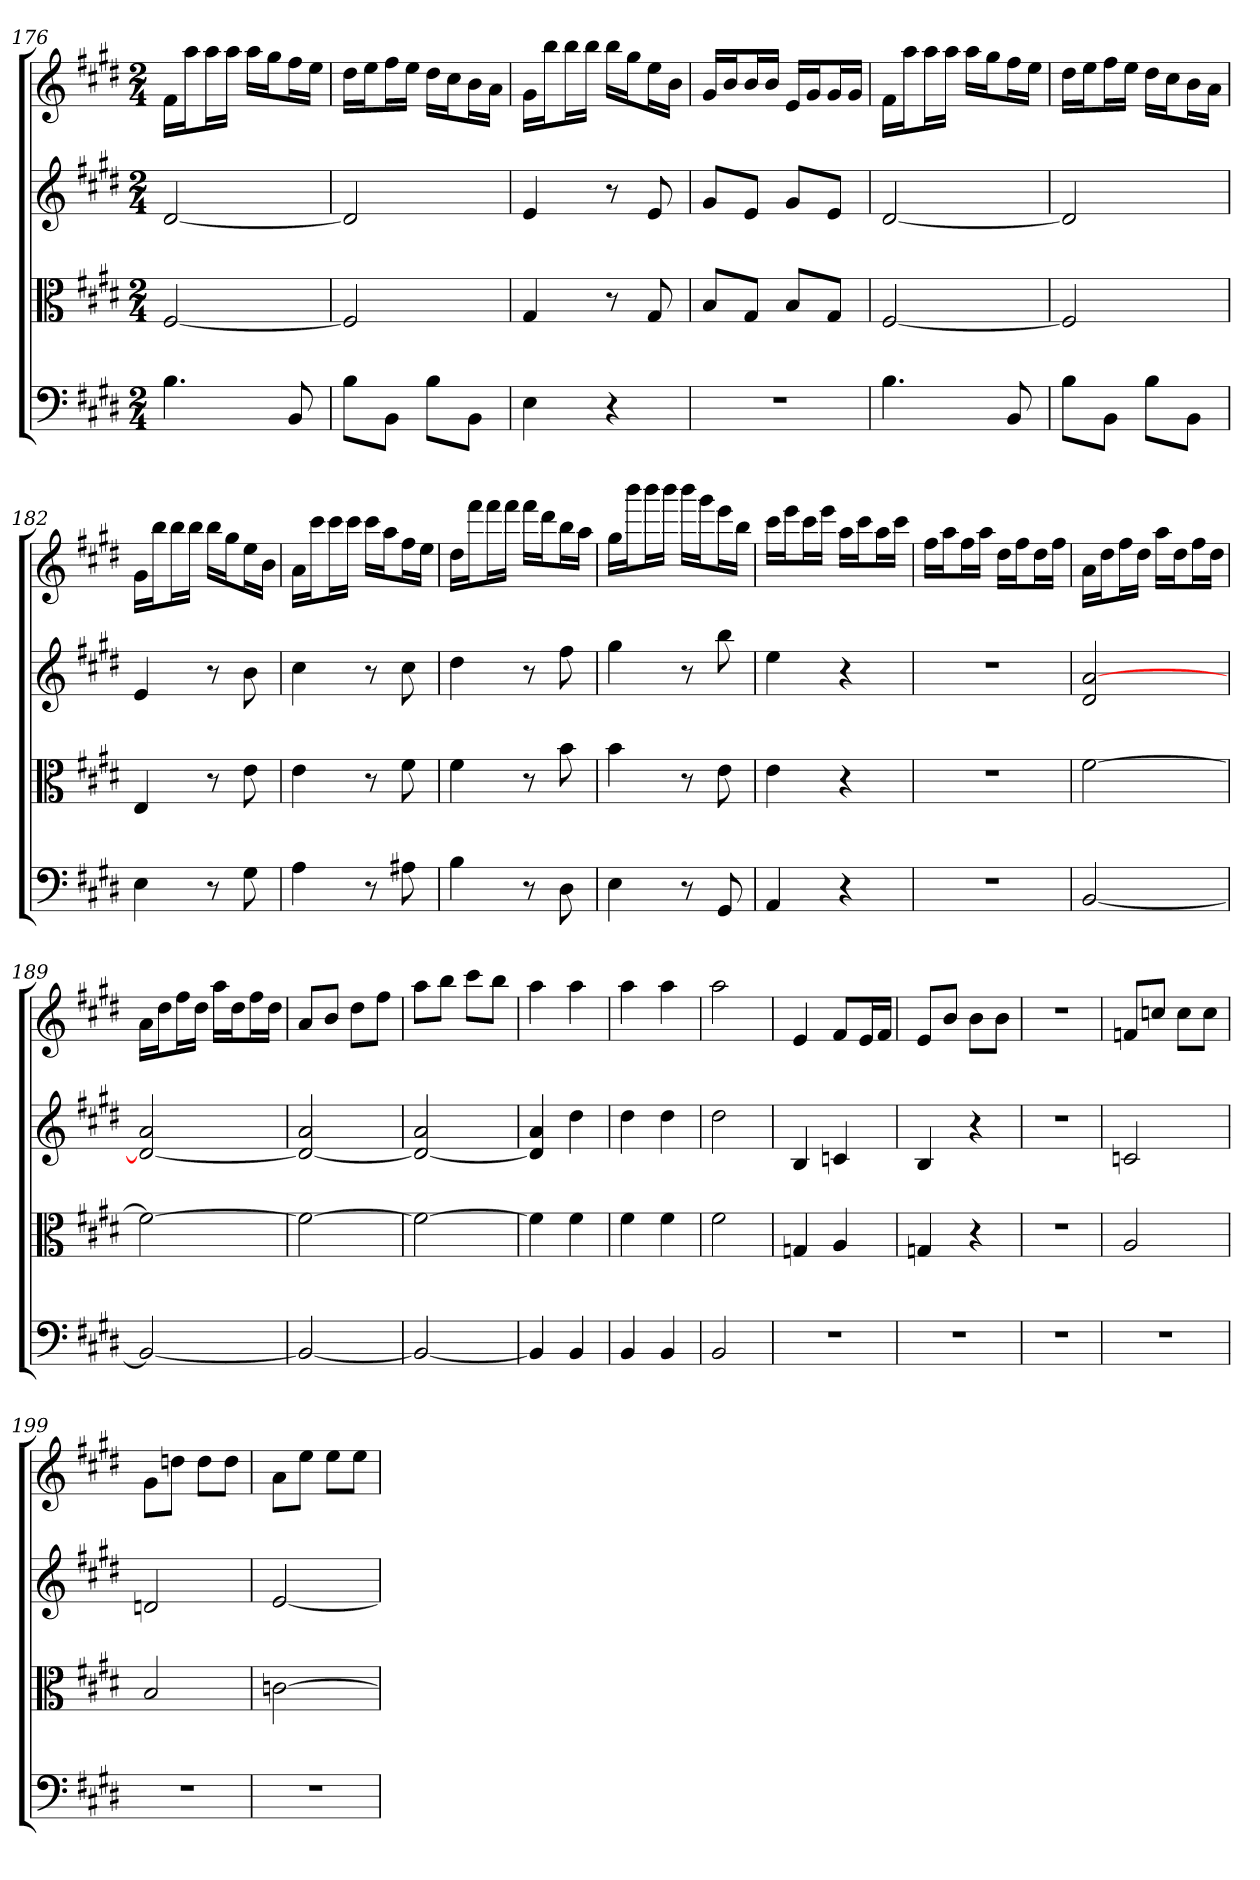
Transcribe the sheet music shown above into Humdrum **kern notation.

**kern	**kern	**kern	**kern
*part4	*part3	*part2	*part1
*staff4	*staff3	*staff2	*staff1
*clefF4	*clefC3	*	*
*k[f#c#g#d#]	*k[f#c#g#d#]	*k[f#c#g#d#]	*k[f#c#g#d#]
*E:	*E:	*E:	*E:
*M2/4	*M2/4	*M2/4	*M2/4
=176	=176	=176	=176
4.B	[2F#	[2d#	16f#LL
.	.	.	16aaJ
.	.	.	16aaL
.	.	.	16aaJJ
.	.	.	16aaLL
.	.	.	16gg#J
8BB	.	.	16ff#L
.	.	.	16eeJJ
=177	=177	=177	=177
8B\L	2F#]	2d#]	16dd#LL
.	.	.	16eeJ
8BB\J	.	.	16ff#L
.	.	.	16eeJJ
8B\L	.	.	16dd#LL
.	.	.	16cc#J
8BB\J	.	.	16bL
.	.	.	16aJJ
=178	=178	=178	=178
4E	4G#	4e	16g#LL
.	.	.	16bbJ
.	.	.	16bbL
.	.	.	16bbJJ
4r	8r	8r	16bbLL
.	.	.	16gg#J
.	8G#	8e	16eeL
.	.	.	16bJJ
=179	=179	=179	=179
2r	8B/L	8g#L	16g#LL
.	.	.	16bJ
.	8G#/J	8eJ	16bL
.	.	.	16bJJ
.	8B/L	8g#L	16eLL
.	.	.	16g#J
.	8G#/J	8eJ	16g#L
.	.	.	16g#JJ
=180	=180	=180	=180
4.B	[2F#	[2d#	16f#LL
.	.	.	16aaJ
.	.	.	16aaL
.	.	.	16aaJJ
.	.	.	16aaLL
.	.	.	16gg#J
8BB	.	.	16ff#L
.	.	.	16eeJJ
=181	=181	=181	=181
8B\L	2F#]	2d#]	16dd#LL
.	.	.	16eeJ
8BB\J	.	.	16ff#L
.	.	.	16eeJJ
8B\L	.	.	16dd#LL
.	.	.	16cc#J
8BB\J	.	.	16bL
.	.	.	16aJJ
=182	=182	=182	=182
4E	4E	4e	16g#LL
.	.	.	16bbJ
.	.	.	16bbL
.	.	.	16bbJJ
8r	8r	8r	16bbLL
.	.	.	16gg#J
8G#	8e	8b	16eeL
.	.	.	16bJJ
=183	=183	=183	=183
4A	4e	4cc#	16aLL
.	.	.	16ccc#J
.	.	.	16ccc#L
.	.	.	16ccc#JJ
8r	8r	8r	16ccc#LL
.	.	.	16aaJ
8A#X	8f#	8cc#	16ff#L
.	.	.	16eeJJ
=184	=184	=184	=184
4B	4f#	4dd#	16dd#LL
.	.	.	16fff#J
.	.	.	16fff#L
.	.	.	16fff#JJ
8r	8r	8r	16fff#LL
.	.	.	16ddd#J
8D#	8b	8ff#	16bbL
.	.	.	16aaJJ
=185	=185	=185	=185
4E	4b	4gg#	16gg#LL
.	.	.	16bbbJ
.	.	.	16bbbL
.	.	.	16bbbJJ
8r	8r	8r	16bbbLL
.	.	.	16ggg#J
8GG#	8e	8bb	16eeeL
.	.	.	16bbJJ
=186	=186	=186	=186
4AA	4e	4ee	16ccc#LL
.	.	.	16eeeJ
.	.	.	16ccc#L
.	.	.	16eeeJJ
4r	4r	4r	16aaLL
.	.	.	16ccc#J
.	.	.	16aaL
.	.	.	16ccc#JJ
=187	=187	=187	=187
2r	2r	2r	16ff#LL
.	.	.	16aaJ
.	.	.	16ff#L
.	.	.	16aaJJ
.	.	.	16dd#LL
.	.	.	16ff#J
.	.	.	16dd#L
.	.	.	16ff#JJ
=188	=188	=188	=188
[2BB	[2f#	2d# [2a	16aLL
.	.	.	16dd#J
.	.	.	16ff#L
.	.	.	16dd#JJ
.	.	.	16aaLL
.	.	.	16dd#J
.	.	.	16ff#L
.	.	.	16dd#JJ
=189	=189	=189	=189
2BB_	2f#_	2d#_ 2a	16aLL
.	.	.	16dd#J
.	.	.	16ff#L
.	.	.	16dd#JJ
.	.	.	16aaLL
.	.	.	16dd#J
.	.	.	16ff#L
.	.	.	16dd#JJ
=190	=190	=190	=190
2BB_	2f#_	2d#_ 2a	8aL
.	.	.	8bJ
.	.	.	8dd#L
.	.	.	8ff#J
=191	=191	=191	=191
2BB_	2f#_	2d#_ 2a	8aaL
.	.	.	8bbJ
.	.	.	8ccc#L
.	.	.	8bbJ
=192	=192	=192	=192
4BB]	4f#]	4d#] 4a	4aa
4BB	4f#	4dd#	4aa
=193	=193	=193	=193
4BB	4f#	4dd#	4aa
4BB	4f#	4dd#	4aa
=194	=194	=194	=194
2BB	2f#	2dd#	2aa
=195	=195	=195	=195
2r	4Gn	4B	4e
.	4A	4cn	8f#L
.	.	.	16eL
.	.	.	16f#JJ
=196	=196	=196	=196
2r	4Gn	4B	8eL
.	.	.	8bJ
.	4r	4r	8bL
.	.	.	8bJ
=197	=197	=197	=197
2r	2r	2r	2r
=198	=198	=198	=198
2r	2A	2cn	8fnL
.	.	.	8ccnJ
.	.	.	8ccL
.	.	.	8ccJ
=199	=199	=199	=199
2r	2B	2dn	8g#L
.	.	.	8ddnJ
.	.	.	8ddL
.	.	.	8ddJ
=200	=200	=200	=200
2r	[2cn	[2e	8aL
.	.	.	8eeJ
.	.	.	8eeL
.	.	.	8eeJ
=	=	=	=
*-	*-	*-	*-
